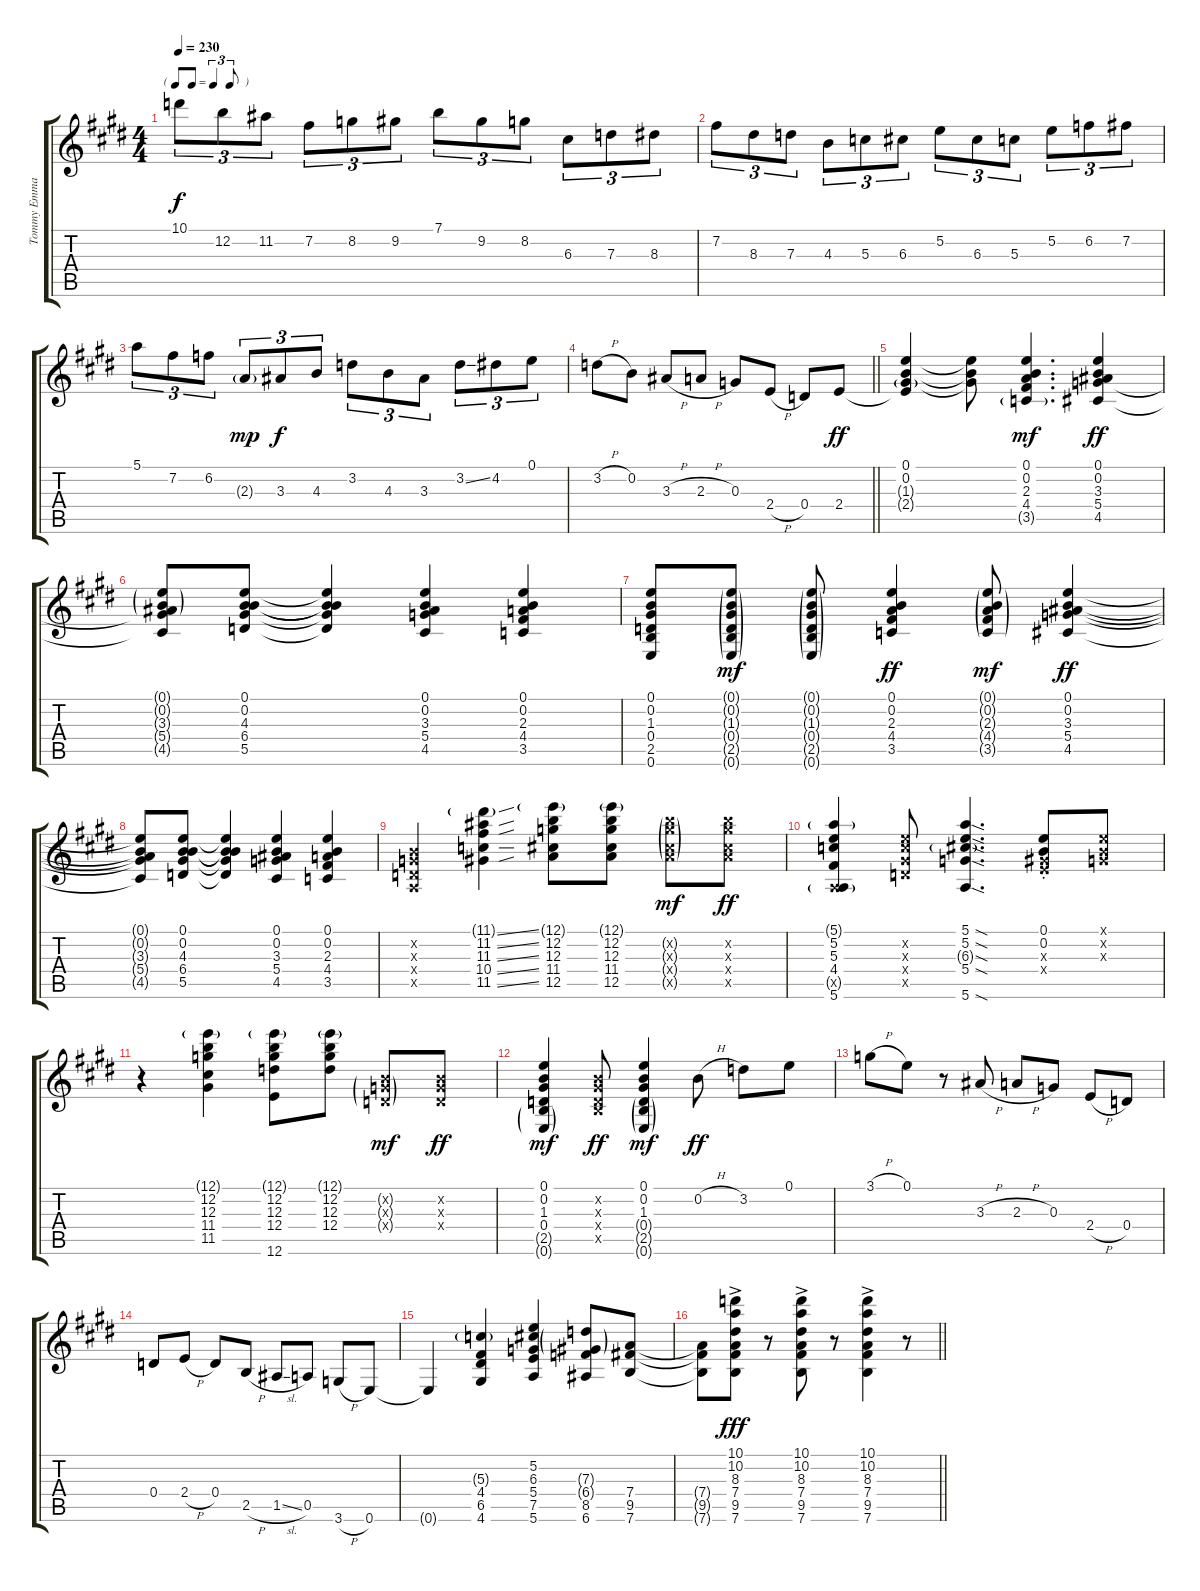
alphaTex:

\track ("Tommy Emmanuel" "Tommy Emma") {instrument acousticguitarsteel}
\staff {score tabs}
\tuning (E4 B3 G3 D3 A2 E2) {hide}
\ts (4 4)
\tf triplet8th
\tempo 230
\clef g2
\ks e
10.1.8{tu (3 2) dy f} 12.2.8{tu (3 2)} 11.2.8{tu (3 2)} 7.2.8{tu (3 2)} 8.2.8{tu (3 2)} 9.2.8{tu (3 2)} 7.1.8{tu (3 2)} 9.2.8{tu (3 2)} 8.2.8{tu (3 2)} 6.3.8{tu (3 2)} 7.3.8{tu (3 2)} 8.3.8{tu (3 2)} |
\ks c#minor
7.2.8{tu (3 2)} 8.3.8{tu (3 2)} 7.3.8{tu (3 2)} 4.3.8{tu (3 2)} 5.3.8{tu (3 2)} 6.3.8{tu (3 2)} 5.2.8{tu (3 2)} 6.3.8{tu (3 2)} 5.3.8{tu (3 2)} 5.2.8{tu (3 2)} 6.2.8{tu (3 2)} 7.2.8{tu (3 2)} |
5.1.8{tu (3 2)} 7.2.8{tu (3 2)} 6.2.8{tu (3 2)} 2.3{g}.8{tu (3 2) dy mp} 3.3.8{tu (3 2) dy f} 4.3.8{tu (3 2)} 3.2.8{tu (3 2)} 4.3.8{tu (3 2)} 3.3.8{tu (3 2)} 3.2{ss}.8{tu (3 2)} 4.2.8{tu (3 2)} 0.1.8{tu (3 2)} |
\barLineRight lightlight
\ks e
3.2{h}.8 0.2.8 3.3{h}.8 2.3{h}.8 0.3.8 2.4{h}.8 0.4.8 2.4.8{dy ff} |
\ks c#minor
(0.1 0.2 1.3{g} 2.4{t}).4 (0.1{t} 0.2{t} 1.3{t}).8 (0.1 0.2 2.3 4.4 3.5{g}).4{d dy mf} (0.1 0.2 3.3 5.4 4.5).4{dy ff} |
(0.1{g} 0.2{g} 3.3{g} 5.4{t} 4.5{t}).8 (0.1 0.2 4.3 6.4 5.5).8 (0.1{t} 0.2{t} 4.3{t} 6.4{t} 5.5{t}).4 (0.1 0.2 3.3 5.4 4.5).4 (0.1 0.2 2.3 4.4 3.5).4 |
(0.1 0.2 1.3 0.4 2.5 0.6).8 (0.1{g} 0.2{g} 1.3{g} 0.4{g} 2.5{g} 0.6{g}).8{dy mf} (0.1{g} 0.2{g} 1.3{g} 0.4{g} 2.5{g} 0.6{g}).8 (0.1 0.2 2.3 4.4 3.5).4{dy ff} (0.1{g} 0.2{g} 2.3{g} 4.4{g} 3.5{g}).8{dy mf} (0.1 0.2 3.3 5.4 4.5).4{dy ff} |
\ks e
(0.1{t} 0.2{t} 3.3{t} 5.4{t} 4.5{t}).8 (0.1 0.2 4.3 6.4 5.5).8 (0.1{t} 0.2{t} 4.3{t} 6.4{t} 5.5{t}).4 (0.1 0.2 3.3 5.4 4.5).4 (0.1 0.2 2.3 4.4 3.5).4 |
\ks c#minor
(0.2{x} 0.3{x} 0.4{x} 0.5{x}).4 (11.1{ss g} 11.2{ss} 11.3{ss} 10.4{ss} 11.5{ss}).4 (12.1{g} 12.2 12.3 11.4 12.5).8 (12.1{g} 12.2 12.3 11.4 12.5).8 (12.2{g x} 12.3{g x} 11.4{g x} 12.5{g x}).8{dy mf} (12.2{x} 12.3{x} 11.4{x} 12.5{x}).8{dy ff} |
(5.1{g} 5.2 5.3 4.4 0.5{g x} 5.6).4 (5.2{x} 5.3{x} 6.4{x} 5.5{x}).8 (5.1{sod} 5.2{sod} 6.3{sod g} 5.4{sod} 5.6{sod}).4{d} (0.1{st} 0.2{st} 1.3{st x} 2.4{st x}).8 (0.1{x} 0.2{x} 0.3{x}).8 |
r.4 (12.1{g} 12.2 12.3 11.4 11.5).4 (12.1{g} 12.2 12.3 12.4 12.6).8 (12.1{g} 12.2 12.3 12.4).8 (0.2{g x} 0.3{g x} 0.4{g x}).8{dy mf} (0.2{x} 0.3{x} 0.4{x}).8{dy ff} |
\ks e
(0.1 0.2 1.3 0.4 2.5{g} 0.6{g}).4{dy mf} (0.2{x} 1.3{x} 0.4{x} 2.5{x}).8{dy ff} (0.1 0.2 1.3 0.4{g} 2.5{g} 0.6{g}).4{dy mf} 0.2{h}.8{dy ff} 3.2.8 0.1.8 |
\ks c#minor
3.1{h}.8 0.1.8 r.8 3.3{h}.8 2.3{h}.8 0.3.8 2.4{h}.8 0.4.8 |
0.4.8 2.4{h}.8 0.4.8 2.5{h}.8 1.5{sl}.8 0.5.8 3.6{h}.8 0.6.8 |
0.6{t}.4 (5.3{g} 4.4 6.5 4.6).4 (5.2 6.3 5.4 7.5 5.6).4 (7.3{g} 6.4{g} 8.5 6.6).8 (7.4 9.5 7.6).8 |
\barLineRight lightlight
\ks e
(7.4{t} 9.5{t} 7.6{t}).8 (10.1{ac} 10.2{ac} 8.3{ac} 7.4{ac} 9.5{ac} 7.6{ac}).8{dy fff} r.8 (10.1{ac} 10.2{ac} 8.3{ac} 7.4{ac} 9.5{ac} 7.6{ac}).8 r.8 (10.1{ac} 10.2{ac} 8.3{ac} 7.4{ac} 9.5{ac} 7.6{ac}).4 r.8
